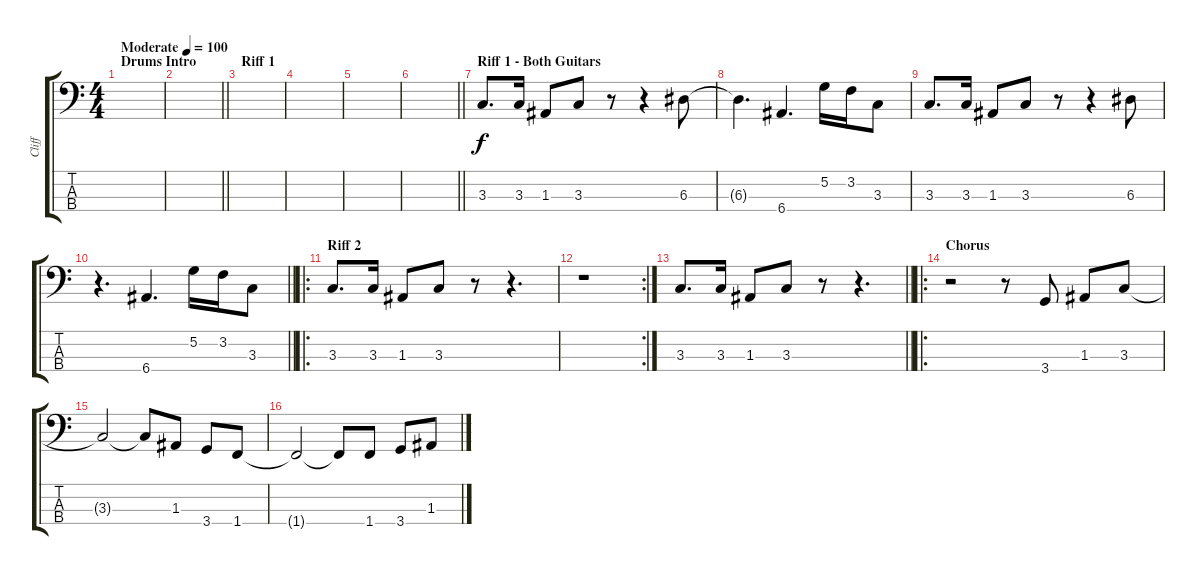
\track ("Cliff" "Cliff") {instrument electricbassfinger}
\staff {score tabs}
\tuning (G2 D2 A1 E1) {hide}
\ts (4 4)
\section ("" "Drums Intro")
\tempo (100 "Moderate")
\clef f4
\ks c
|
\barLineRight lightlight
|
\section ("" "Riff 1")
|
|
|
\barLineRight lightlight
|
\section ("" "Riff 1 - Both Guitars")
3.3.8{d} 3.3.16 1.3.8 3.3.8 r.8 r.4 6.3.8 |
6.3{t}.4{d} 6.4.4{d} 5.2.16 3.2.16 3.3.8 |
3.3.8{d} 3.3.16 1.3.8 3.3.8 r.8 r.4 6.3.8 |
\barLineRight lightlight
r.4{d} 6.4.4{d} 5.2.16 3.2.16 3.3.8 |
\ro
\section ("" "Riff 2")
3.3.8{d} 3.3.16 1.3.8 3.3.8 r.8 r.4{d} |
\rc 2
r.1 |
\barLineRight lightlight
3.3.8{d} 3.3.16 1.3.8 3.3.8 r.8 r.4{d} |
\ro
\section ("" "Chorus")
r.2 r.8 3.4.8 1.3.8 3.3.8 |
3.3{t}.2 3.3{t}.8 1.3.8 3.4.8 1.4.8 |
1.4{t}.2 1.4{t}.8 1.4.8 3.4.8 1.3.8
